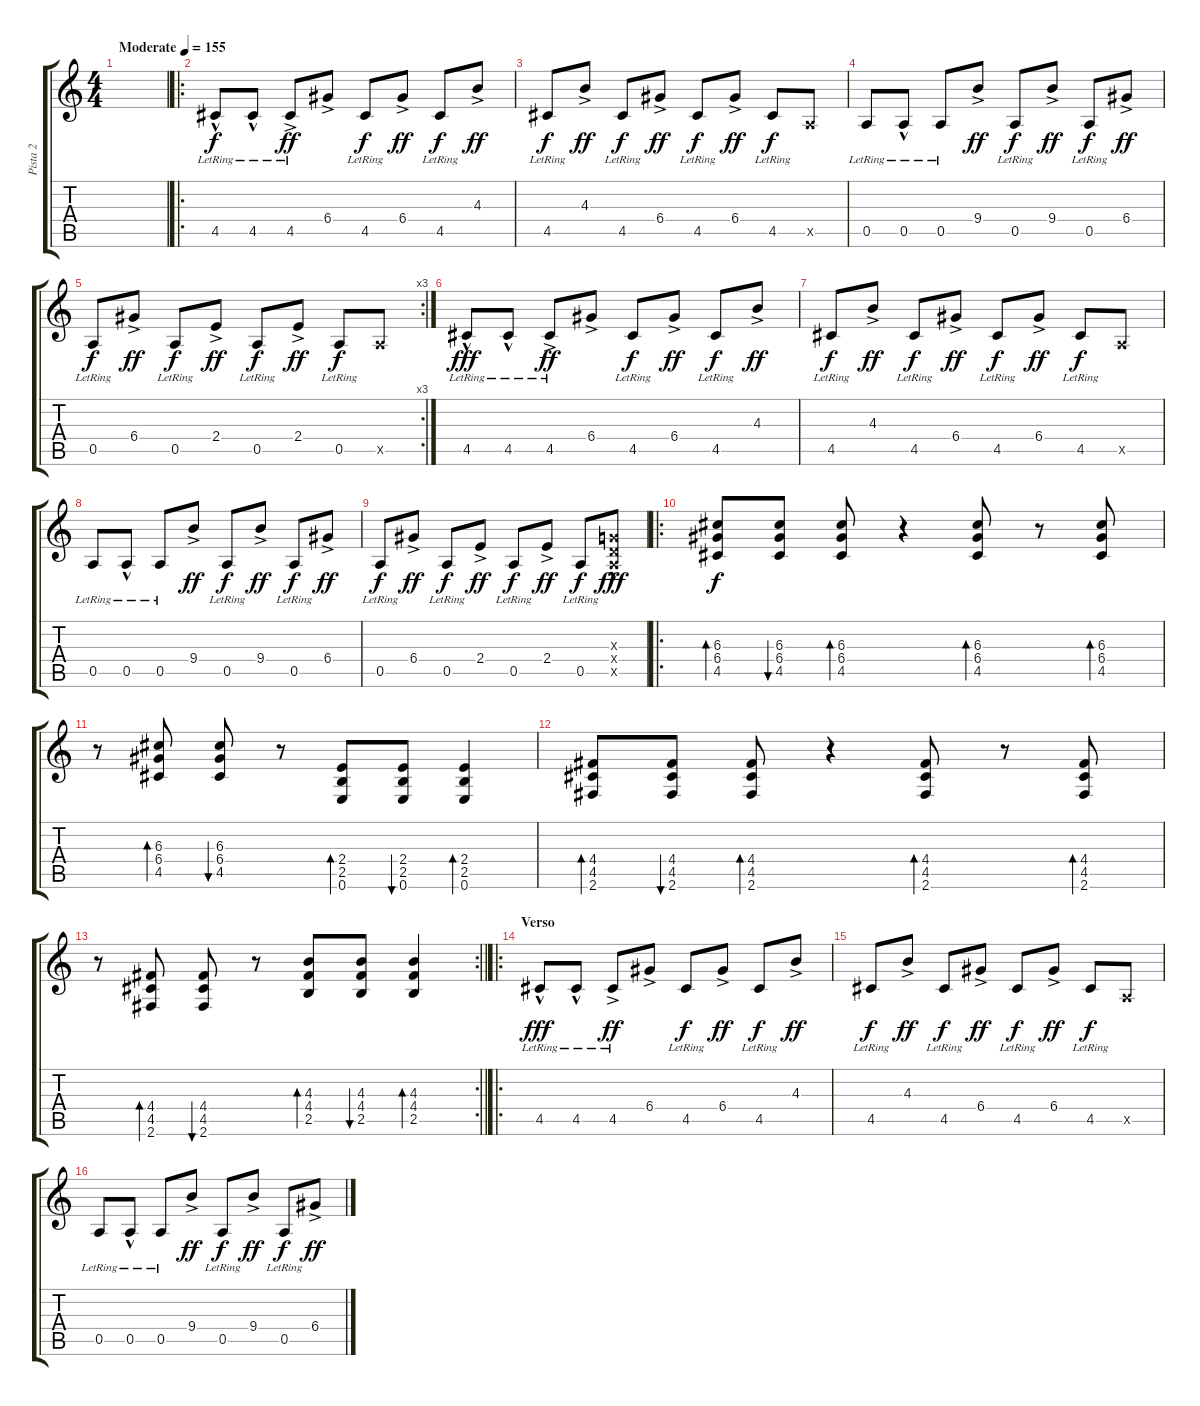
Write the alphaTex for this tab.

\track ("Pista 2" "Pista 2") {instrument distortionguitar}
\staff {score tabs}
\tuning (E4 B3 G3 D3 A2 E2) {hide}
\ts (4 4)
\tempo (155 "Moderate")
\clef g2
\ks c
|
\ro
4.5{hac lr}.8 4.5{hac lr}.8 4.5{ac lr}.8{dy ff} 6.4{ac}.8 4.5{lr}.8{dy f} 6.4{ac}.8{dy ff} 4.5{lr}.8{dy f} 4.3{ac}.8{dy ff} |
4.5{lr}.8{dy f} 4.3{ac}.8{dy ff} 4.5{lr}.8{dy f} 6.4{ac}.8{dy ff} 4.5{lr}.8{dy f} 6.4{ac}.8{dy ff} 4.5{lr}.8{dy f} 0.5{x}.8 |
0.5{lr}.8 0.5{hac lr}.8 0.5{lr}.8 9.4{ac}.8{dy ff} 0.5{lr}.8{dy f} 9.4{ac}.8{dy ff} 0.5{lr}.8{dy f} 6.4{ac}.8{dy ff} |
\rc 3
0.5{lr}.8{dy f} 6.4{ac}.8{dy ff} 0.5{lr}.8{dy f} 2.4{ac}.8{dy ff} 0.5{lr}.8{dy f} 2.4{ac}.8{dy ff} 0.5{lr}.8{dy f} 0.5{x}.8 |
4.5{hac lr}.8{dy fff} 4.5{hac lr}.8 4.5{ac lr}.8{dy ff} 6.4{ac}.8 4.5{lr}.8{dy f} 6.4{ac}.8{dy ff} 4.5{lr}.8{dy f} 4.3{ac}.8{dy ff} |
4.5{lr}.8{dy f} 4.3{ac}.8{dy ff} 4.5{lr}.8{dy f} 6.4{ac}.8{dy ff} 4.5{lr}.8{dy f} 6.4{ac}.8{dy ff} 4.5{lr}.8{dy f} 0.5{x}.8 |
0.5{lr}.8 0.5{hac lr}.8 0.5{lr}.8 9.4{ac}.8{dy ff} 0.5{lr}.8{dy f} 9.4{ac}.8{dy ff} 0.5{lr}.8{dy f} 6.4{ac}.8{dy ff} |
0.5{lr}.8{dy f} 6.4{ac}.8{dy ff} 0.5{lr}.8{dy f} 2.4{ac}.8{dy ff} 0.5{lr}.8{dy f} 2.4{ac}.8{dy ff} 0.5{lr}.8{dy f} (0.3{x} 0.4{hac x} 0.5{x}).8{dy fff} |
\ro
(6.3 6.4 4.5).8{bd 60 dy f volume 16} (6.3 6.4 4.5).8{bu 60} (6.3 6.4 4.5).8{bd 60} r.4 (6.3 6.4 4.5).8{bd 60} r.8 (6.3 6.4 4.5).8{bd 60} |
r.8 (6.3 6.4 4.5).8{bd 60} (6.3 6.4 4.5).8{bu 60} r.8 (2.4 2.5 0.6).8{bd 60} (2.4 2.5 0.6).8{bu 60} (2.4 2.5 0.6).4{bd 60} |
(4.4 4.5 2.6).8{bd 60} (4.4 4.5 2.6).8{bu 60} (4.4 4.5 2.6).8{bd 60} r.4 (4.4 4.5 2.6).8{bd 60} r.8 (4.4 4.5 2.6).8{bd 60} |
\rc 2
\barLineRight lightlight
r.8 (4.4 4.5 2.6).8{bd 60} (4.4 4.5 2.6).8{bu 60} r.8 (4.3 4.4 2.5).8{bd 60} (4.3 4.4 2.5).8{bu 60} (4.3 4.4 2.5).4{bd 60} |
\ro
\section ("" "Verso")
4.5{hac lr}.8{dy fff volume 8} 4.5{hac lr}.8 4.5{ac lr}.8{dy ff} 6.4{ac}.8 4.5{lr}.8{dy f} 6.4{ac}.8{dy ff} 4.5{lr}.8{dy f} 4.3{ac}.8{dy ff} |
4.5{lr}.8{dy f} 4.3{ac}.8{dy ff} 4.5{lr}.8{dy f} 6.4{ac}.8{dy ff} 4.5{lr}.8{dy f} 6.4{ac}.8{dy ff} 4.5{lr}.8{dy f} 0.5{x}.8 |
0.5{lr}.8 0.5{hac lr}.8 0.5{lr}.8 9.4{ac}.8{dy ff} 0.5{lr}.8{dy f} 9.4{ac}.8{dy ff} 0.5{lr}.8{dy f} 6.4{ac}.8{dy ff}
